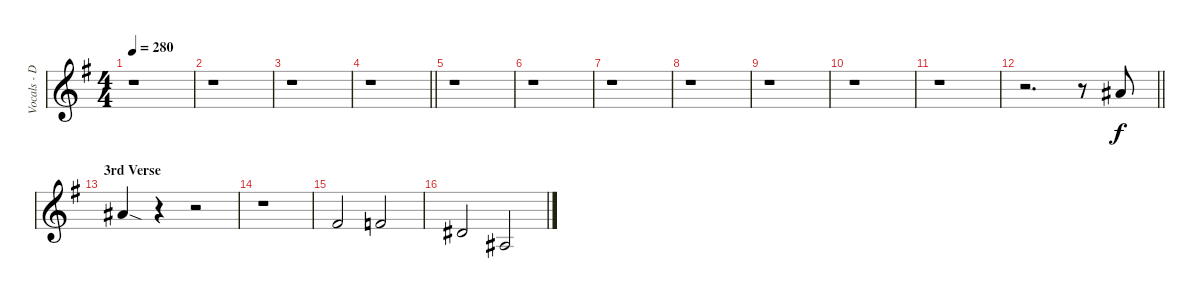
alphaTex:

\track ("Vocals - Doogie White" "Vocals - D") {instrument flute}
\staff {score}
\tuning (Eb4 Bb3 Gb3 Db3 Ab2 Eb2) {hide}
\ts (4 4)
\tempo 280
\clef g2
\ks eminor
r.1{dy f} |
r.1 |
r.1 |
\barLineRight lightlight
r.1 |
r.1 |
r.1 |
r.1 |
r.1 |
r.1 |
r.1 |
r.1 |
\barLineRight lightlight
r.2{d} r.8 7.1.8 |
\section ("" "3rd Verse")
7.1{sod}.4 r.4 r.2 |
r.1 |
3.1.2 2.1.2 |
0.1.2 0.2.2
